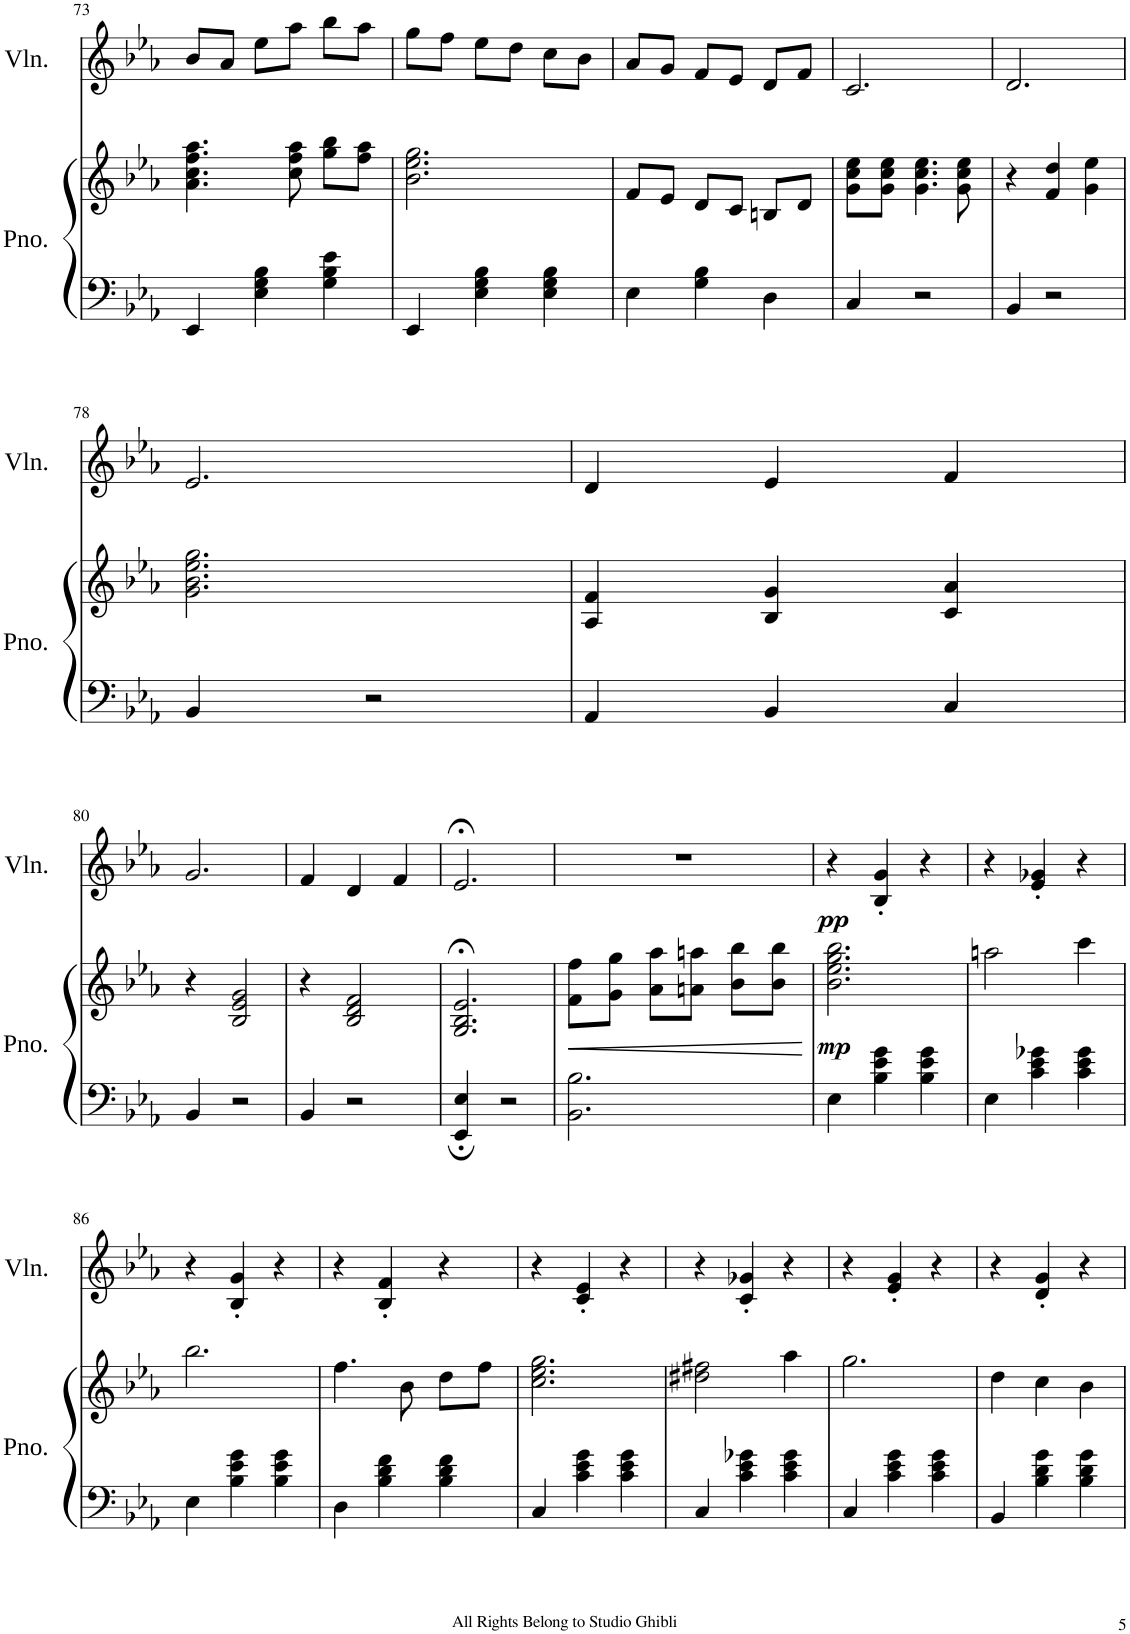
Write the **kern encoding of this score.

**kern	**kern	**dynam	**kern	**dynam
*part2	*part2	*part2	*part1	*part1
*staff3	*staff2	*staff2/3	*staff1	*staff1
*I"Piano	*	*	*I"Violin	*
*I'Pno.	*	*	*I'Vln.	*
!!LO:PB:g=z
*clefF4	*clefG2	*	*clefG2	*
*k[b-e-a-]	*k[b-e-a-]	*	*k[b-e-a-]	*
*M3/4	*M3/4	*	*M3/4	*
=73	=73	=73	=73	=73
4EE-/	4.a-\ 4.cc\ 4.ff\ 4.aa-\	.	8b-/L	.
.	.	.	8a-/J	.
4E-\ 4G\ 4B-\	.	.	8ee-\L	.
.	8cc\ 8ff\ 8aa-\	.	8aa-\J	.
4G\ 4B-\ 4e-\	8gg\ 8bb-\L	.	8bb-\L	.
.	8ff\ 8aa-\J	.	8aa-\J	.
=74	=74	=74	=74	=74
4EE-/	2.b-\ 2.ee-\ 2.gg\	.	8gg\L	.
.	.	.	8ff\J	.
4E-\ 4G\ 4B-\	.	.	8ee-\L	.
.	.	.	8dd\J	.
4E-\ 4G\ 4B-\	.	.	8cc\L	.
.	.	.	8b-\J	.
=75	=75	=75	=75	=75
4E-\	8f/L	.	8a-/L	.
.	8e-/J	.	8g/J	.
4G\ 4B-\	8d/L	.	8f/L	.
.	8c/J	.	8e-/J	.
4D\	8Bn/L	.	8d/L	.
.	8d/J	.	8f/J	.
=76	=76	=76	=76	=76
4C/	8g\ 8cc\ 8ee-\L	.	2.c/	.
.	8g\ 8cc\ 8ee-\J	.	.	.
2r	4.g\ 4.cc\ 4.ee-\	.	.	.
.	8g\ 8cc\ 8ee-\	.	.	.
=77	=77	=77	=77	=77
4BB-/	4r	.	2.d/	.
2r	4f/ 4dd/	.	.	.
.	4g\ 4ee-\	.	.	.
!!LO:LB:g=z
=78	=78	=78	=78	=78
4BB-/	2.g\ 2.b-\ 2.ee-\ 2.gg\	.	2.e-/	.
2r	.	.	.	.
=79	=79	=79	=79	=79
4AA-/	4A-/ 4f/	.	4d/	.
4BB-/	4B-/ 4g/	.	4e-/	.
4C/	4c/ 4a-/	.	4f/	.
!!LO:LB:g=z
=80	=80	=80	=80	=80
4BB-/	4r	.	2.g/	.
2r	2B-/ 2e-/ 2g/	.	.	.
=81	=81	=81	=81	=81
4BB-/	4r	.	4f/	.
2r	2B-/ 2d/ 2f/	.	4d/	.
.	.	.	4f/	.
=82	=82	=82	=82	=82
4EE-/; 4E-/;	2.G/;< 2.B-/;< 2.e-/;<	.	2.e-;</	.
2r	.	.	.	.
=83	=83	=83	=83	=83
!	!	!LO:HP:b	!	!
2.BB-\ 2.B-\	8f\ 8ff\L	<	2.r	.
.	8g\ 8gg\J	.	.	.
.	8a-\ 8aa-\L	.	.	.
.	8an\ 8aan\J	.	.	.
.	8b-\ 8bb-\L	.	.	.
.	8b-\ 8bb-\J	.	.	.
.	.	[	.	.
=84	=84	=84	=84	=84
!	!	!LO:DY:b	!	!LO:DY:b
4E-\	2.b-\ 2.ee-\ 2.gg\ 2.bb-\	mp	4r	pp
4B-\ 4e-\ 4g\	.	.	4B-/' 4g/'	.
4B-\ 4e-\ 4g\	.	.	4r	.
=85	=85	=85	=85	=85
4E-\	2aan\	.	4r	.
4c\ 4e-\ 4g-X\	.	.	4e-/' 4g-X/'	.
4c\ 4e-\ 4g-\	4ccc\	.	4r	.
!!LO:LB:g=z
=86	=86	=86	=86	=86
4E-\	2.bb-\	.	4r	.
4B-\ 4e-\ 4g\	.	.	4B-/' 4g/'	.
4B-\ 4e-\ 4g\	.	.	4r	.
=87	=87	=87	=87	=87
4D\	4.ff\	.	4r	.
4B-\ 4d\ 4f\	.	.	4B-/' 4f/'	.
.	8b-\	.	.	.
4B-\ 4d\ 4f\	8dd\L	.	4r	.
.	8ff\J	.	.	.
=88	=88	=88	=88	=88
4C/	2.cc\ 2.ee-\ 2.gg\	.	4r	.
4c\ 4e-\ 4g\	.	.	4c/' 4e-/'	.
4c\ 4e-\ 4g\	.	.	4r	.
=89	=89	=89	=89	=89
4C/	2dd#X\ 2ff#X\	.	4r	.
4c\ 4e-\ 4g-X\	.	.	4c/' 4g-X/'	.
4c\ 4e-\ 4g-\	4aa-\	.	4r	.
=90	=90	=90	=90	=90
4C/	2.gg\	.	4r	.
4c\ 4e-\ 4g\	.	.	4e-/' 4g/'	.
4c\ 4e-\ 4g\	.	.	4r	.
=91	=91	=91	=91	=91
4BB-/	4dd\	.	4r	.
4B-\ 4d\ 4g\	4cc\	.	4d/' 4g/'	.
4B-\ 4d\ 4g\	4b-\	.	4r	.
=	=	=	=	=
*-	*-	*-	*-	*-
